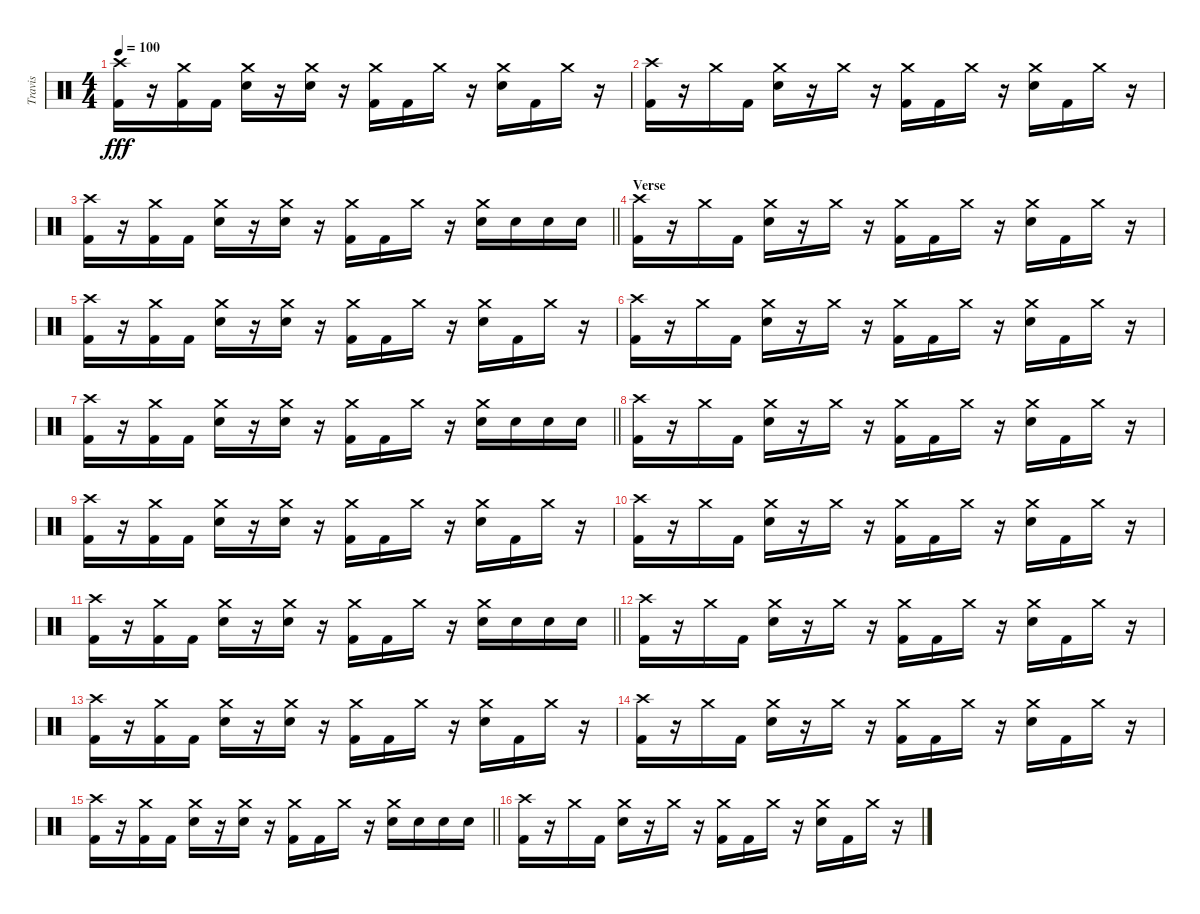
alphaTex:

\track ("Travis" "Travis") {instrument percussion}
\staff {score}
\articulation defaults
\ts (4 4)
\tempo 100
\clef neutral
\ks c
("Crash high (hit)" "Kick (hit) 2").16{dy fff} r.16 ("Crash medium (hit)" "Kick (hit) 2").16 "Kick (hit) 2".16 ("Crash medium (hit)" "Electric Snare (hit)").16 r.16 ("Crash medium (hit)" "Electric Snare (hit)").16 r.16 ("Crash medium (hit)" "Kick (hit) 2").16 "Kick (hit) 2".16 "Crash medium (hit)".16 r.16 ("Crash medium (hit)" "Electric Snare (hit)").16 "Kick (hit) 2".16 "Crash medium (hit)".16 r.16 |
("Crash high (hit)" "Kick (hit) 2").16 r.16 "Crash medium (hit)".16 "Kick (hit) 2".16 ("Crash medium (hit)" "Electric Snare (hit)").16 r.16 "Crash medium (hit)".16 r.16 ("Crash medium (hit)" "Kick (hit) 2").16 "Kick (hit) 2".16 "Crash medium (hit)".16 r.16 ("Crash medium (hit)" "Electric Snare (hit)").16 "Kick (hit) 2".16 "Crash medium (hit)".16 r.16 |
\barLineRight lightlight
("Crash high (hit)" "Kick (hit) 2").16 r.16 ("Crash medium (hit)" "Kick (hit) 2").16 "Kick (hit) 2".16 ("Crash medium (hit)" "Electric Snare (hit)").16 r.16 ("Crash medium (hit)" "Electric Snare (hit)").16 r.16 ("Crash medium (hit)" "Kick (hit) 2").16 "Kick (hit) 2".16 "Crash medium (hit)".16 r.16 ("Crash medium (hit)" "Electric Snare (hit)").16 "Electric Snare (hit)".16 "Electric Snare (hit)".16 "Electric Snare (hit)".16 |
\section ("" "Verse")
("Crash high (hit)" "Kick (hit) 2").16 r.16 "Crash medium (hit)".16 "Kick (hit) 2".16 ("Crash medium (hit)" "Electric Snare (hit)").16 r.16 "Crash medium (hit)".16 r.16 ("Crash medium (hit)" "Kick (hit) 2").16 "Kick (hit) 2".16 "Crash medium (hit)".16 r.16 ("Crash medium (hit)" "Electric Snare (hit)").16 "Kick (hit) 2".16 "Crash medium (hit)".16 r.16 |
("Crash high (hit)" "Kick (hit) 2").16 r.16 ("Crash medium (hit)" "Kick (hit) 2").16 "Kick (hit) 2".16 ("Crash medium (hit)" "Electric Snare (hit)").16 r.16 ("Crash medium (hit)" "Electric Snare (hit)").16 r.16 ("Crash medium (hit)" "Kick (hit) 2").16 "Kick (hit) 2".16 "Crash medium (hit)".16 r.16 ("Crash medium (hit)" "Electric Snare (hit)").16 "Kick (hit) 2".16 "Crash medium (hit)".16 r.16 |
("Crash high (hit)" "Kick (hit) 2").16 r.16 "Crash medium (hit)".16 "Kick (hit) 2".16 ("Crash medium (hit)" "Electric Snare (hit)").16 r.16 "Crash medium (hit)".16 r.16 ("Crash medium (hit)" "Kick (hit) 2").16 "Kick (hit) 2".16 "Crash medium (hit)".16 r.16 ("Crash medium (hit)" "Electric Snare (hit)").16 "Kick (hit) 2".16 "Crash medium (hit)".16 r.16 |
\barLineRight lightlight
("Crash high (hit)" "Kick (hit) 2").16 r.16 ("Crash medium (hit)" "Kick (hit) 2").16 "Kick (hit) 2".16 ("Crash medium (hit)" "Electric Snare (hit)").16 r.16 ("Crash medium (hit)" "Electric Snare (hit)").16 r.16 ("Crash medium (hit)" "Kick (hit) 2").16 "Kick (hit) 2".16 "Crash medium (hit)".16 r.16 ("Crash medium (hit)" "Electric Snare (hit)").16 "Electric Snare (hit)".16 "Electric Snare (hit)".16 "Electric Snare (hit)".16 |
("Crash high (hit)" "Kick (hit) 2").16 r.16 "Crash medium (hit)".16 "Kick (hit) 2".16 ("Crash medium (hit)" "Electric Snare (hit)").16 r.16 "Crash medium (hit)".16 r.16 ("Crash medium (hit)" "Kick (hit) 2").16 "Kick (hit) 2".16 "Crash medium (hit)".16 r.16 ("Crash medium (hit)" "Electric Snare (hit)").16 "Kick (hit) 2".16 "Crash medium (hit)".16 r.16 |
("Crash high (hit)" "Kick (hit) 2").16 r.16 ("Crash medium (hit)" "Kick (hit) 2").16 "Kick (hit) 2".16 ("Crash medium (hit)" "Electric Snare (hit)").16 r.16 ("Crash medium (hit)" "Electric Snare (hit)").16 r.16 ("Crash medium (hit)" "Kick (hit) 2").16 "Kick (hit) 2".16 "Crash medium (hit)".16 r.16 ("Crash medium (hit)" "Electric Snare (hit)").16 "Kick (hit) 2".16 "Crash medium (hit)".16 r.16 |
("Crash high (hit)" "Kick (hit) 2").16 r.16 "Crash medium (hit)".16 "Kick (hit) 2".16 ("Crash medium (hit)" "Electric Snare (hit)").16 r.16 "Crash medium (hit)".16 r.16 ("Crash medium (hit)" "Kick (hit) 2").16 "Kick (hit) 2".16 "Crash medium (hit)".16 r.16 ("Crash medium (hit)" "Electric Snare (hit)").16 "Kick (hit) 2".16 "Crash medium (hit)".16 r.16 |
\barLineRight lightlight
("Crash high (hit)" "Kick (hit) 2").16 r.16 ("Crash medium (hit)" "Kick (hit) 2").16 "Kick (hit) 2".16 ("Crash medium (hit)" "Electric Snare (hit)").16 r.16 ("Crash medium (hit)" "Electric Snare (hit)").16 r.16 ("Crash medium (hit)" "Kick (hit) 2").16 "Kick (hit) 2".16 "Crash medium (hit)".16 r.16 ("Crash medium (hit)" "Electric Snare (hit)").16 "Electric Snare (hit)".16 "Electric Snare (hit)".16 "Electric Snare (hit)".16 |
("Crash high (hit)" "Kick (hit) 2").16 r.16 "Crash medium (hit)".16 "Kick (hit) 2".16 ("Crash medium (hit)" "Electric Snare (hit)").16 r.16 "Crash medium (hit)".16 r.16 ("Crash medium (hit)" "Kick (hit) 2").16 "Kick (hit) 2".16 "Crash medium (hit)".16 r.16 ("Crash medium (hit)" "Electric Snare (hit)").16 "Kick (hit) 2".16 "Crash medium (hit)".16 r.16 |
("Crash high (hit)" "Kick (hit) 2").16 r.16 ("Crash medium (hit)" "Kick (hit) 2").16 "Kick (hit) 2".16 ("Crash medium (hit)" "Electric Snare (hit)").16 r.16 ("Crash medium (hit)" "Electric Snare (hit)").16 r.16 ("Crash medium (hit)" "Kick (hit) 2").16 "Kick (hit) 2".16 "Crash medium (hit)".16 r.16 ("Crash medium (hit)" "Electric Snare (hit)").16 "Kick (hit) 2".16 "Crash medium (hit)".16 r.16 |
("Crash high (hit)" "Kick (hit) 2").16 r.16 "Crash medium (hit)".16 "Kick (hit) 2".16 ("Crash medium (hit)" "Electric Snare (hit)").16 r.16 "Crash medium (hit)".16 r.16 ("Crash medium (hit)" "Kick (hit) 2").16 "Kick (hit) 2".16 "Crash medium (hit)".16 r.16 ("Crash medium (hit)" "Electric Snare (hit)").16 "Kick (hit) 2".16 "Crash medium (hit)".16 r.16 |
\barLineRight lightlight
("Crash high (hit)" "Kick (hit) 2").16 r.16 ("Crash medium (hit)" "Kick (hit) 2").16 "Kick (hit) 2".16 ("Crash medium (hit)" "Electric Snare (hit)").16 r.16 ("Crash medium (hit)" "Electric Snare (hit)").16 r.16 ("Crash medium (hit)" "Kick (hit) 2").16 "Kick (hit) 2".16 "Crash medium (hit)".16 r.16 ("Crash medium (hit)" "Electric Snare (hit)").16 "Electric Snare (hit)".16 "Electric Snare (hit)".16 "Electric Snare (hit)".16 |
("Crash high (hit)" "Kick (hit) 2").16 r.16 "Crash medium (hit)".16 "Kick (hit) 2".16 ("Crash medium (hit)" "Electric Snare (hit)").16 r.16 "Crash medium (hit)".16 r.16 ("Crash medium (hit)" "Kick (hit) 2").16 "Kick (hit) 2".16 "Crash medium (hit)".16 r.16 ("Crash medium (hit)" "Electric Snare (hit)").16 "Kick (hit) 2".16 "Crash medium (hit)".16 r.16
